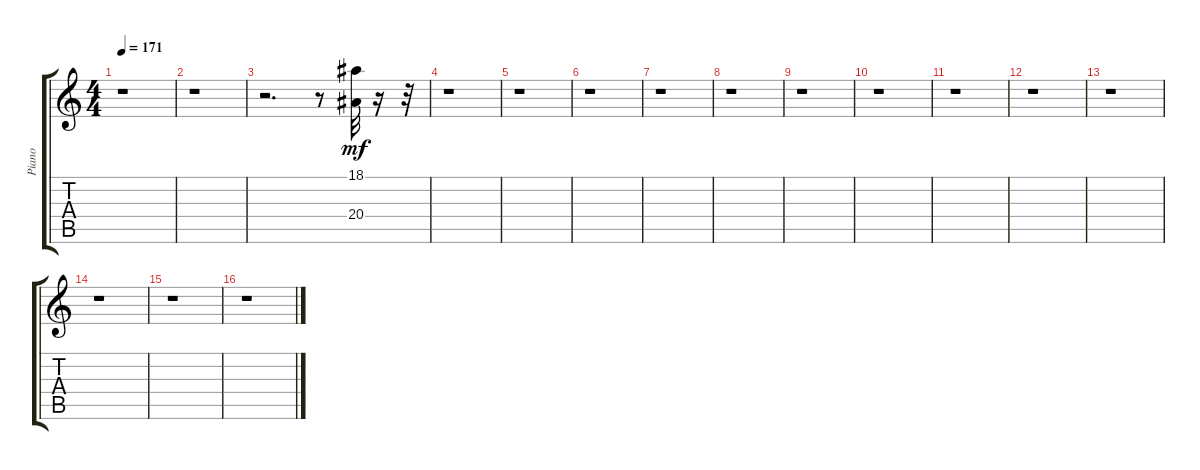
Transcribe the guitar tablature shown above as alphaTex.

\track ("Piano" "Piano") {instrument electricpiano1}
\staff {score tabs}
\tuning (E4 B3 G3 D3 A2 E2) {hide}
\ts (4 4)
\tempo 171
\clef g2
\ks c
r.1{dy f} |
r.1 |
r.2{d} r.8 (18.1 20.4).32{dy mf} r.16 r.32 |
r.1 |
r.1 |
r.1 |
r.1 |
r.1 |
r.1 |
r.1 |
r.1 |
r.1 |
r.1 |
r.1 |
r.1 |
r.1
